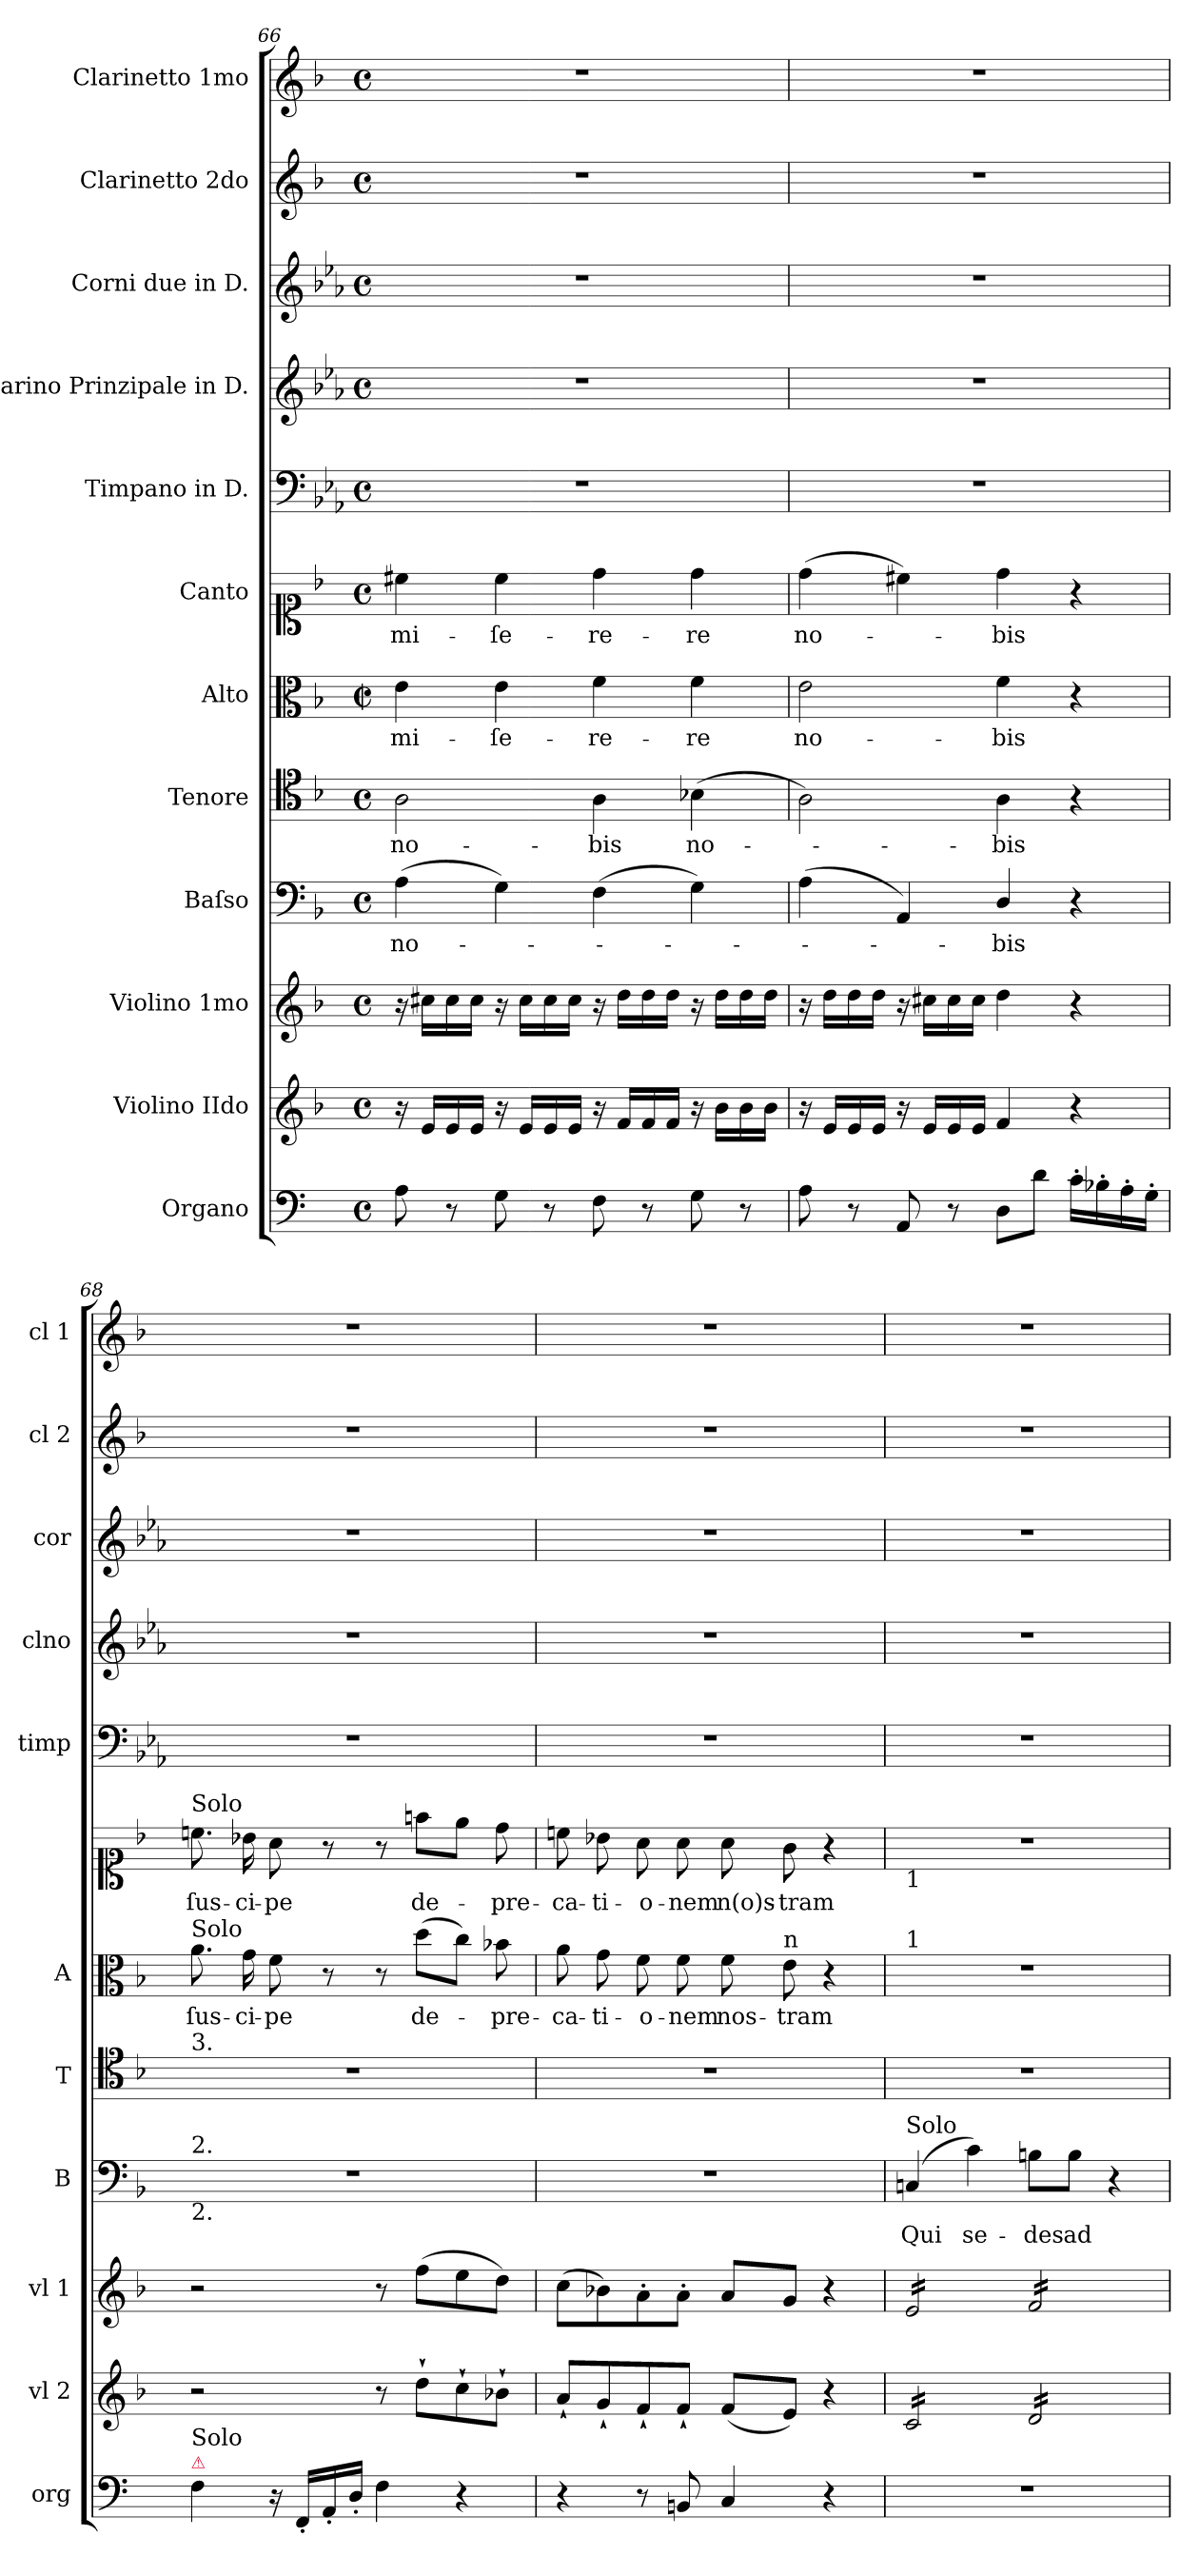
**kern	**dynam	**kern	**kern	**dynam	**kern	**text	**kern	**text	**kern	**text	**kern	**text	**kern	**kern	**kern	**kern	**kern
*part12	*part12	*part11	*part10	*part10	*part9	*part9	*part8	*part8	*part7	*part7	*part6	*part6	*part5	*part4	*part3	*part2	*part1
*staff12	*staff12	*staff11	*staff10	*staff10	*staff9	*staff9	*staff8	*staff8	*staff7	*staff7	*staff6	*staff6	*staff5	*staff4	*staff3	*staff2	*staff1
*I"Organo	*	*I"Violino IIdo	*I"Violino 1mo	*	*I"Baſso	*	*I"Tenore	*	*I"Alto	*	*I"Canto	*	*I"Timpano in D.	*I"Clarino Prinzipale in D.	*I"Corni due in D.	*I"Clarinetto 2do	*I"Clarinetto 1mo
*I'org	*	*I'vl 2	*I'vl 1	*	*I'B	*	*I'T	*	*I'A	*	*	*	*I'timp	*I'clno	*I'cor	*I'cl 2	*I'cl 1
*clefF4	*	*clefG2	*clefG2	*	*clefF4	*	*clefC4	*	*clefC3	*	*clefC1	*	*clefF4	*clefG2	*clefG2	*clefG2	*clefG2
*	*	*	*	*	*	*	*	*	*	*	*	*	*ITrd-1c-2	*ITrd-1c-2	*ITrd6c10	*	*
*k[]	*	*k[b-]	*k[b-]	*	*k[b-]	*	*k[b-]	*	*k[b-]	*	*k[b-]	*	*k[b-]	*k[b-]	*k[b-]	*k[b-]	*k[b-]
*M4/4	*	*M4/4	*M4/4	*	*M4/4	*	*M4/4	*	*M4/4	*	*M4/4	*	*M4/4	*M4/4	*M4/4	*M4/4	*M4/4
*met(c)	*	*met(c)	*met(c)	*	*met(c)	*	*met(c)	*	*met(c|)	*	*met(c)	*	*met(c)	*met(c)	*met(c)	*met(c)	*met(c)
=66	=66	=66	=66	=66	=66	=66	=66	=66	=66	=66	=66	=66	=66	=66	=66	=66	=66
!	!	!	!	!	!	!	!	!	!	!LO:LY:i	!	!LO:LY:i	!	!	!	!	!
8A\	.	16r	16r	.	(4A\	no-	2A\	no-	4e\	mi-	4cc#X\	mi-	1r	1r	1r	1r	1r
.	.	16e/LL	16cc#X\LL	.	.	.	.	.	.	.	.	.	.	.	.	.	.
8r	.	16e/	16cc#\	.	.	.	.	.	.	.	.	.	.	.	.	.	.
.	.	16e/JJ	16cc#\JJ	.	.	.	.	.	.	.	.	.	.	.	.	.	.
!	!	!	!	!	!	!	!	!	!	!LO:LY:i	!	!LO:LY:i	!	!	!	!	!
8G\	.	16r	16r	.	4G\)	.	.	.	4e\	-ſe-	4cc#\	-ſe-	.	.	.	.	.
.	.	16e/LL	16cc#\LL	.	.	.	.	.	.	.	.	.	.	.	.	.	.
8r	.	16e/	16cc#\	.	.	.	.	.	.	.	.	.	.	.	.	.	.
.	.	16e/JJ	16cc#\JJ	.	.	.	.	.	.	.	.	.	.	.	.	.	.
!	!	!	!	!	!	!	!	!	!	!LO:LY:i	!	!LO:LY:i	!	!	!	!	!
8F\	.	16r	16r	.	(4F\	.	4A\	-bis	4f\	-re-	4dd\	-re-	.	.	.	.	.
.	.	16f/LL	16dd\LL	.	.	.	.	.	.	.	.	.	.	.	.	.	.
8r	.	16f/	16dd\	.	.	.	.	.	.	.	.	.	.	.	.	.	.
.	.	16f/JJ	16dd\JJ	.	.	.	.	.	.	.	.	.	.	.	.	.	.
!	!	!	!	!	!	!	!	!	!	!LO:LY:i	!	!LO:LY:i	!	!	!	!	!
8G\	.	16r	16r	.	4G\)	.	(4B-X\	no-	4f\	-re	4dd\	-re	.	.	.	.	.
.	.	16b-\LL	16dd\LL	.	.	.	.	.	.	.	.	.	.	.	.	.	.
8r	.	16b-\	16dd\	.	.	.	.	.	.	.	.	.	.	.	.	.	.
.	.	16b-\JJ	16dd\JJ	.	.	.	.	.	.	.	.	.	.	.	.	.	.
=67	=67	=67	=67	=67	=67	=67	=67	=67	=67	=67	=67	=67	=67	=67	=67	=67	=67
8A\	.	16r	16r	.	(4A\	.	2A\)	.	2e\	no-	(4dd\	no-	1r	1r	1r	1r	1r
.	.	16e/LL	16dd\LL	.	.	.	.	.	.	.	.	.	.	.	.	.	.
8r	.	16e/	16dd\	.	.	.	.	.	.	.	.	.	.	.	.	.	.
.	.	16e/JJ	16dd\JJ	.	.	.	.	.	.	.	.	.	.	.	.	.	.
8AA/	.	16r	16r	.	4AA/)	.	.	.	.	.	4cc#X\)	.	.	.	.	.	.
.	.	16e/LL	16cc#X\LL	.	.	.	.	.	.	.	.	.	.	.	.	.	.
8r	.	16e/	16cc#\	.	.	.	.	.	.	.	.	.	.	.	.	.	.
.	.	16e/JJ	16cc#\JJ	.	.	.	.	.	.	.	.	.	.	.	.	.	.
8D\L	.	4f/	4dd\	.	4D/	-bis	4A\	-bis	4f\	-bis	4dd\	-bis	.	.	.	.	.
8d\J	.	.	.	.	.	.	.	.	.	.	.	.	.	.	.	.	.
16c'\LL	.	4r	4r	.	4r	.	4r	.	4r	.	4r	.	.	.	.	.	.
16B-X'\	.	.	.	.	.	.	.	.	.	.	.	.	.	.	.	.	.
16A'\	.	.	.	.	.	.	.	.	.	.	.	.	.	.	.	.	.
16G'\JJ	.	.	.	.	.	.	.	.	.	.	.	.	.	.	.	.	.
=68	=68	=68	=68	=68	=68	=68	=68	=68	=68	=68	=68	=68	=68	=68	=68	=68	=68
!	!	!	!	!	!	!	!	!	!	!	!LO:TX:a:t=Solo	!	!	!	!	!	!
!	!	!	!	!	!	!	!	!	!LO:TX:a:t=Solo	!	!	!	!	!	!	!	!
!	!	!	!	!	!	!	!LO:TX:a:t=3.	!	!	!	!	!	!	!	!	!	!
!	!	!	!	!	!LO:TX:a:t=2.	!	!	!	!	!	!	!	!	!	!	!	!
!	!	!	!	!	!LO:TX:b:t=2.	!	!	!	!	!	!	!	!	!	!	!	!
!LO:TX:a:color=crimson:t=⚠	!	!	!	!	!	!	!	!	!	!	!	!	!	!	!	!	!
!LO:TX:a:t=Solo	!	!	!	!	!	!	!	!	!	!	!	!	!	!	!	!	!
!	!LO:DY:b	!	!	!LO:DY:a	!	!	!	!	!	!	!	!	!	!	!	!	!
4F\	p&colon;	2r	2r	p&colon;	1r	.	1r	.	8.a\	ſus-	8.ccn\	ſus-	1r	1r	1r	1r	1r
.	.	.	.	.	.	.	.	.	16g\	-ci-	16b-X\	-ci-	.	.	.	.	.
16r	.	.	.	.	.	.	.	.	8f\	-pe	8a\	-pe	.	.	.	.	.
16FF'/LL	.	.	.	.	.	.	.	.	.	.	.	.	.	.	.	.	.
16AA'/	.	.	.	.	.	.	.	.	8r	.	8r	.	.	.	.	.	.
16D'/JJ	.	.	.	.	.	.	.	.	.	.	.	.	.	.	.	.	.
4F\	.	8r	8r	.	.	.	.	.	8r	.	8r	.	.	.	.	.	.
.	.	8dd`\L	(8ff\L	.	.	.	.	.	(8dd\L	de-	8ffn\L	de-	.	.	.	.	.
4r	.	8cc`\	8ee\	.	.	.	.	.	8cc\J)	.	8ee\J	.	.	.	.	.	.
.	.	8b-X`\J	8dd\J)	.	.	.	.	.	8b-X\	-pre-	8dd\	-pre-	.	.	.	.	.
=69	=69	=69	=69	=69	=69	=69	=69	=69	=69	=69	=69	=69	=69	=69	=69	=69	=69
4r	.	8a`/L	(8cc\L	.	1r	.	1r	.	8a\	-ca-	8ccn\	-ca-	1r	1r	1r	1r	1r
.	.	8g`/	8b-X\)	.	.	.	.	.	8g\	-ti-	8b-X\	-ti-	.	.	.	.	.
8r	.	8f`/	8a'\	.	.	.	.	.	8f\	-o-	8a\	-o-	.	.	.	.	.
8BBn/	.	8f`/J	8a'\J	.	.	.	.	.	8f\	-nem	8a\	-nem	.	.	.	.	.
4C/	.	(8f/L	8a/L	.	.	.	.	.	8f\	nos-	8a\	n(o)s-	.	.	.	.	.
!	!	!	!	!	!	!	!	!	!LO:TX:a:t=n	!	!	!	!	!	!	!	!
.	.	8e/J)	8g/J	.	.	.	.	.	8e\	-tram	8g\	-tram	.	.	.	.	.
4r	.	4r	4r	.	.	.	.	.	4r	.	4r	.	.	.	.	.	.
=70	=70	=70	=70	=70	=70	=70	=70	=70	=70	=70	=70	=70	=70	=70	=70	=70	=70
!	!	!	!	!	!	!	!	!	!	!	!LO:TX:b:t=1	!	!	!	!	!	!
!	!	!	!	!	!	!	!	!	!LO:TX:a:t=1	!	!	!	!	!	!	!	!
!	!	!	!	!	!LO:TX:a:t=Solo	!	!	!	!	!	!	!	!	!	!	!	!
*	*	*tremolo	*	*	*	*	*	*	*	*	*	*	*	*	*	*	*
*	*	*	*tremolo	*	*	*	*	*	*	*	*	*	*	*	*	*	*
1r	.	16c/LL	16e/LL	.	(4Cn/	Qui	1r	.	1r	.	1r	.	1r	1r	1r	1r	1r
.	.	16c/	16e/	.	.	.	.	.	.	.	.	.	.	.	.	.	.
.	.	16c/	16e/	.	.	.	.	.	.	.	.	.	.	.	.	.	.
.	.	16c/	16e/	.	.	.	.	.	.	.	.	.	.	.	.	.	.
.	.	16c/	16e/	.	4c\)	se-	.	.	.	.	.	.	.	.	.	.	.
.	.	16c/	16e/	.	.	.	.	.	.	.	.	.	.	.	.	.	.
.	.	16c/	16e/	.	.	.	.	.	.	.	.	.	.	.	.	.	.
.	.	16c/JJ	16e/JJ	.	.	.	.	.	.	.	.	.	.	.	.	.	.
.	.	16d/LL	16f/LL	.	8Bn\L	-des	.	.	.	.	.	.	.	.	.	.	.
.	.	16d/	16f/	.	.	.	.	.	.	.	.	.	.	.	.	.	.
.	.	16d/	16f/	.	8B\J	ad	.	.	.	.	.	.	.	.	.	.	.
.	.	16d/	16f/	.	.	.	.	.	.	.	.	.	.	.	.	.	.
.	.	16d/	16f/	.	4r	.	.	.	.	.	.	.	.	.	.	.	.
.	.	16d/	16f/	.	.	.	.	.	.	.	.	.	.	.	.	.	.
.	.	16d/	16f/	.	.	.	.	.	.	.	.	.	.	.	.	.	.
.	.	16d/JJ	16f/JJ	.	.	.	.	.	.	.	.	.	.	.	.	.	.
*	*	*	*Xtremolo	*	*	*	*	*	*	*	*	*	*	*	*	*	*
*	*	*Xtremolo	*	*	*	*	*	*	*	*	*	*	*	*	*	*	*
=	=	=	=	=	=	=	=	=	=	=	=	=	=	=	=	=	=
*-	*-	*-	*-	*-	*-	*-	*-	*-	*-	*-	*-	*-	*-	*-	*-	*-	*-
